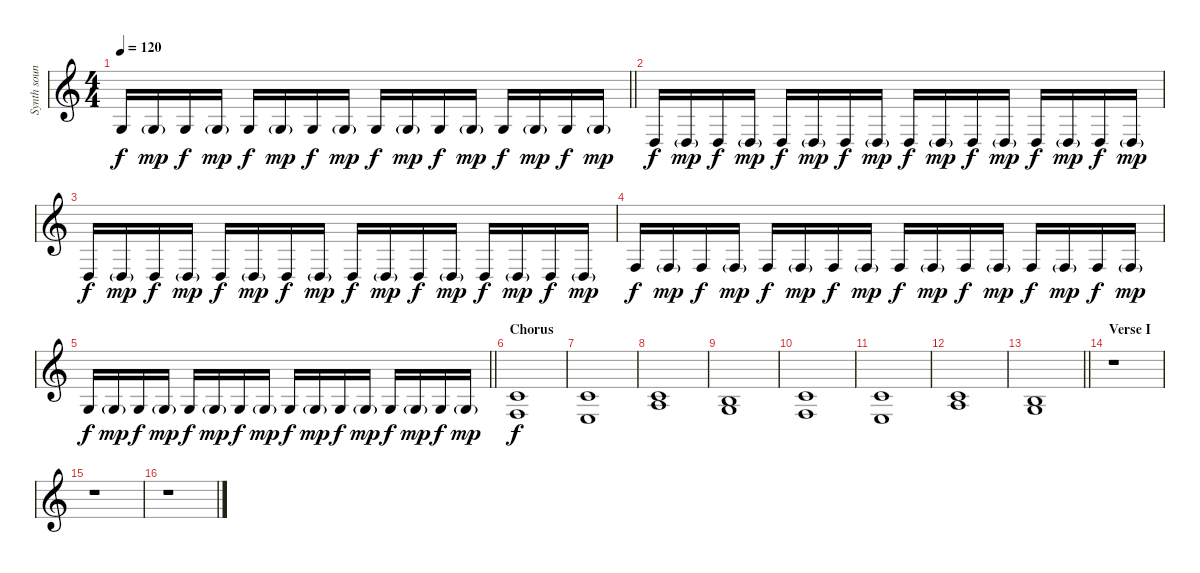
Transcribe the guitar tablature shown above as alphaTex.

\track ("Synth sound" "Synth soun") {instrument lead2sawtooth}
\staff {score}
\tuning (E4 B3 G3 D3 A2 E2) {hide}
\ts (4 4)
\tempo 120
\clef g2
\barLineRight lightlight
\ks c
10.5.16{dy f} 10.5{g}.16{dy mp} 10.5.16{dy f} 10.5{g}.16{dy mp} 10.5.16{dy f} 10.5{g}.16{dy mp} 10.5.16{dy f} 10.5{g}.16{dy mp} 10.5.16{dy f} 10.5{g}.16{dy mp} 10.5.16{dy f} 10.5{g}.16{dy mp} 10.5.16{dy f} 10.5{g}.16{dy mp} 10.5.16{dy f} 10.5{g}.16{dy mp} |
5.5.16{dy f} 5.5{g}.16{dy mp} 5.5.16{dy f} 5.5{g}.16{dy mp} 5.5.16{dy f} 5.5{g}.16{dy mp} 5.5.16{dy f} 5.5{g}.16{dy mp} 5.5.16{dy f} 5.5{g}.16{dy mp} 5.5.16{dy f} 5.5{g}.16{dy mp} 5.5.16{dy f} 5.5{g}.16{dy mp} 5.5.16{dy f} 5.5{g}.16{dy mp} |
5.5.16{dy f} 5.5{g}.16{dy mp} 5.5.16{dy f} 5.5{g}.16{dy mp} 5.5.16{dy f} 5.5{g}.16{dy mp} 5.5.16{dy f} 5.5{g}.16{dy mp} 5.5.16{dy f} 5.5{g}.16{dy mp} 5.5.16{dy f} 5.5{g}.16{dy mp} 5.5.16{dy f} 5.5{g}.16{dy mp} 5.5.16{dy f} 5.5{g}.16{dy mp} |
8.5.16{dy f} 8.5{g}.16{dy mp} 8.5.16{dy f} 8.5{g}.16{dy mp} 8.5.16{dy f} 8.5{g}.16{dy mp} 8.5.16{dy f} 8.5{g}.16{dy mp} 8.5.16{dy f} 8.5{g}.16{dy mp} 8.5.16{dy f} 8.5{g}.16{dy mp} 8.5.16{dy f} 8.5{g}.16{dy mp} 8.5.16{dy f} 8.5{g}.16{dy mp} |
\barLineRight lightlight
10.5.16{dy f} 10.5{g}.16{dy mp} 10.5.16{dy f} 10.5{g}.16{dy mp} 10.5.16{dy f} 10.5{g}.16{dy mp} 10.5.16{dy f} 10.5{g}.16{dy mp} 10.5.16{dy f} 10.5{g}.16{dy mp} 10.5.16{dy f} 10.5{g}.16{dy mp} 10.5.16{dy f} 10.5{g}.16{dy mp} 10.5.16{dy f} 10.5{g}.16{dy mp} |
\section ("" "Chorus")
(1.2 3.4).1{dy f} |
(1.2 2.4).1 |
(1.2 2.3).1 |
(0.2 0.3).1 |
(1.2 3.4).1 |
(1.2 2.4).1 |
(1.2 2.3).1 |
\barLineRight lightlight
(0.2 0.3).1 |
\section ("" "Verse I")
r.1 |
r.1 |
r.1
